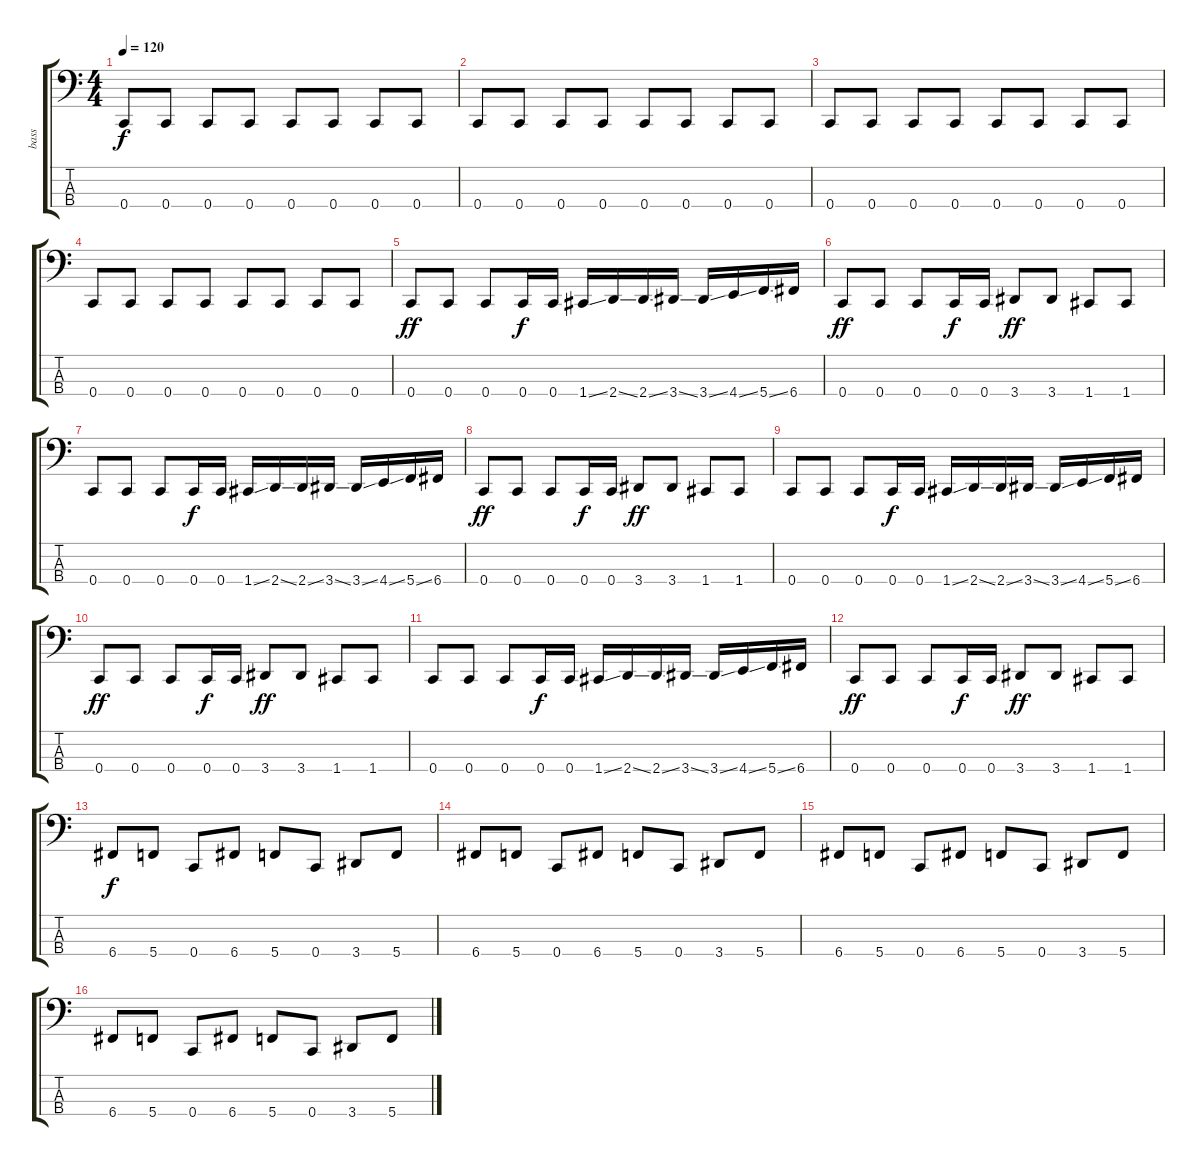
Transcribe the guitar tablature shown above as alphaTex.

\track ("bass" "bass") {instrument electricbasspick}
\staff {score tabs}
\tuning (F2 C2 G1 C1) {hide}
\ts (4 4)
\tempo 120
\clef f4
\ks c
0.4.8{dy f} 0.4.8 0.4.8 0.4.8 0.4.8 0.4.8 0.4.8 0.4.8 |
0.4.8 0.4.8 0.4.8 0.4.8 0.4.8 0.4.8 0.4.8 0.4.8 |
0.4.8 0.4.8 0.4.8 0.4.8 0.4.8 0.4.8 0.4.8 0.4.8 |
0.4.8 0.4.8 0.4.8 0.4.8 0.4.8 0.4.8 0.4.8 0.4.8 |
0.4.8{dy ff} 0.4.8 0.4.8 0.4.16{dy f} 0.4.16 1.4{ss}.16 2.4{ss}.16 2.4{ss}.16 3.4{ss}.16 3.4{ss}.16 4.4{ss}.16 5.4{ss}.16 6.4.16 |
0.4.8{dy ff} 0.4.8 0.4.8 0.4.16{dy f} 0.4.16 3.4.8{dy ff} 3.4.8 1.4.8 1.4.8 |
0.4.8 0.4.8 0.4.8 0.4.16{dy f} 0.4.16 1.4{ss}.16 2.4{ss}.16 2.4{ss}.16 3.4{ss}.16 3.4{ss}.16 4.4{ss}.16 5.4{ss}.16 6.4.16 |
0.4.8{dy ff} 0.4.8 0.4.8 0.4.16{dy f} 0.4.16 3.4.8{dy ff} 3.4.8 1.4.8 1.4.8 |
0.4.8 0.4.8 0.4.8 0.4.16{dy f} 0.4.16 1.4{ss}.16 2.4{ss}.16 2.4{ss}.16 3.4{ss}.16 3.4{ss}.16 4.4{ss}.16 5.4{ss}.16 6.4.16 |
0.4.8{dy ff} 0.4.8 0.4.8 0.4.16{dy f} 0.4.16 3.4.8{dy ff} 3.4.8 1.4.8 1.4.8 |
0.4.8 0.4.8 0.4.8 0.4.16{dy f} 0.4.16 1.4{ss}.16 2.4{ss}.16 2.4{ss}.16 3.4{ss}.16 3.4{ss}.16 4.4{ss}.16 5.4{ss}.16 6.4.16 |
0.4.8{dy ff} 0.4.8 0.4.8 0.4.16{dy f} 0.4.16 3.4.8{dy ff} 3.4.8 1.4.8 1.4.8 |
6.4.8{dy f} 5.4.8 0.4.8 6.4.8 5.4.8 0.4.8 3.4.8 5.4.8 |
6.4.8 5.4.8 0.4.8 6.4.8 5.4.8 0.4.8 3.4.8 5.4.8 |
6.4.8 5.4.8 0.4.8 6.4.8 5.4.8 0.4.8 3.4.8 5.4.8 |
6.4.8 5.4.8 0.4.8 6.4.8 5.4.8 0.4.8 3.4.8 5.4.8
